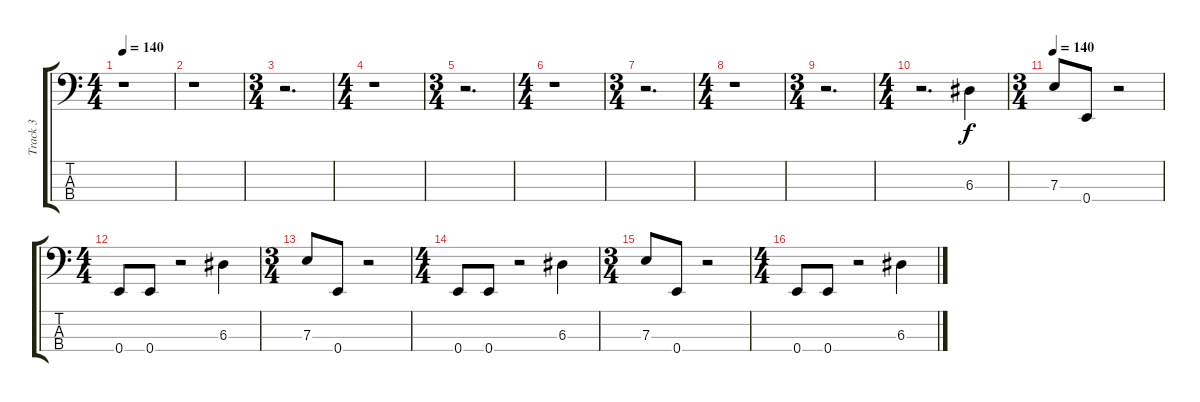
\track ("Track 3" "Track 3") {instrument electricbasspick}
\staff {score tabs}
\tuning (G2 D2 A1 E1) {hide}
\ts (4 4)
\tempo 140
\clef f4
\ks c
r.1{dy f instrument electricbasspick} |
r.1 |
\ts (3 4)
r.2{d} |
\ts (4 4)
r.1 |
\ts (3 4)
r.2{d} |
\ts (4 4)
r.1 |
\ts (3 4)
r.2{d} |
\ts (4 4)
r.1 |
\ts (3 4)
r.2{d} |
\ts (4 4)
r.2{d} 6.3.4 |
\ts (3 4)
\tempo 140
7.3.8 0.4.8 r.2 |
\ts (4 4)
0.4.8 0.4.8 r.2 6.3.4 |
\ts (3 4)
7.3.8 0.4.8 r.2 |
\ts (4 4)
0.4.8 0.4.8 r.2 6.3.4 |
\ts (3 4)
7.3.8 0.4.8 r.2 |
\ts (4 4)
0.4.8 0.4.8 r.2 6.3.4
